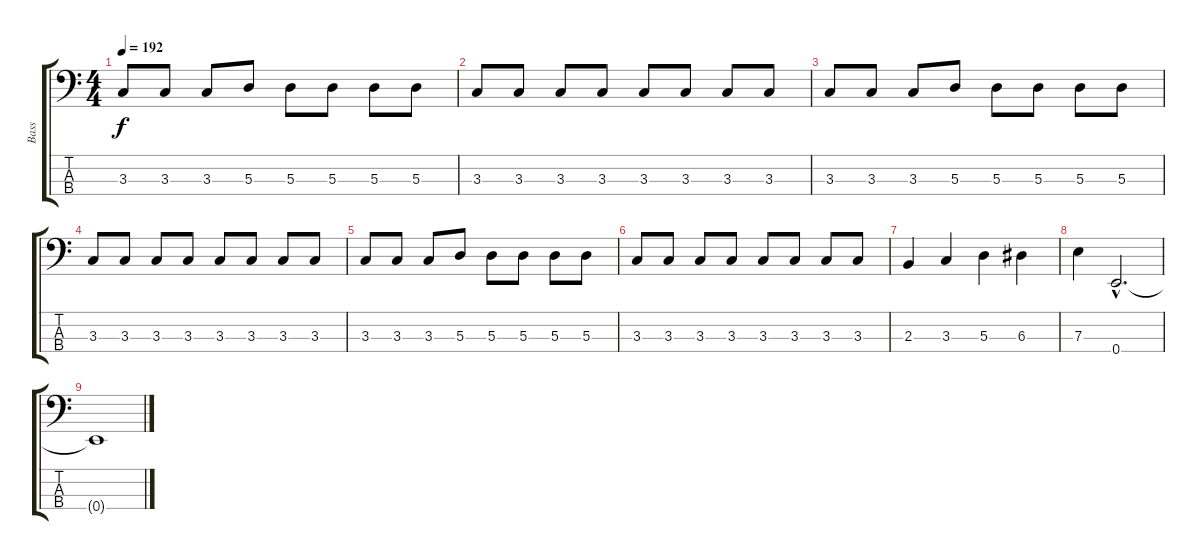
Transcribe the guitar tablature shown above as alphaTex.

\track ("Bass" "Bass") {instrument electricbasspick}
\staff {score tabs}
\tuning (G2 D2 A1 E1) {hide}
\ts (4 4)
\tempo 192
\clef f4
\ks c
3.3.8{dy f} 3.3.8 3.3.8 5.3.8 5.3.8 5.3.8 5.3.8 5.3.8 |
3.3.8 3.3.8 3.3.8 3.3.8 3.3.8 3.3.8 3.3.8 3.3.8 |
3.3.8 3.3.8 3.3.8 5.3.8 5.3.8 5.3.8 5.3.8 5.3.8 |
3.3.8 3.3.8 3.3.8 3.3.8 3.3.8 3.3.8 3.3.8 3.3.8 |
3.3.8 3.3.8 3.3.8 5.3.8 5.3.8 5.3.8 5.3.8 5.3.8 |
3.3.8 3.3.8 3.3.8 3.3.8 3.3.8 3.3.8 3.3.8 3.3.8 |
2.3.4 3.3.4 5.3.4 6.3.4 |
7.3.4 0.4{hac}.2{d} |
0.4{t}.1
